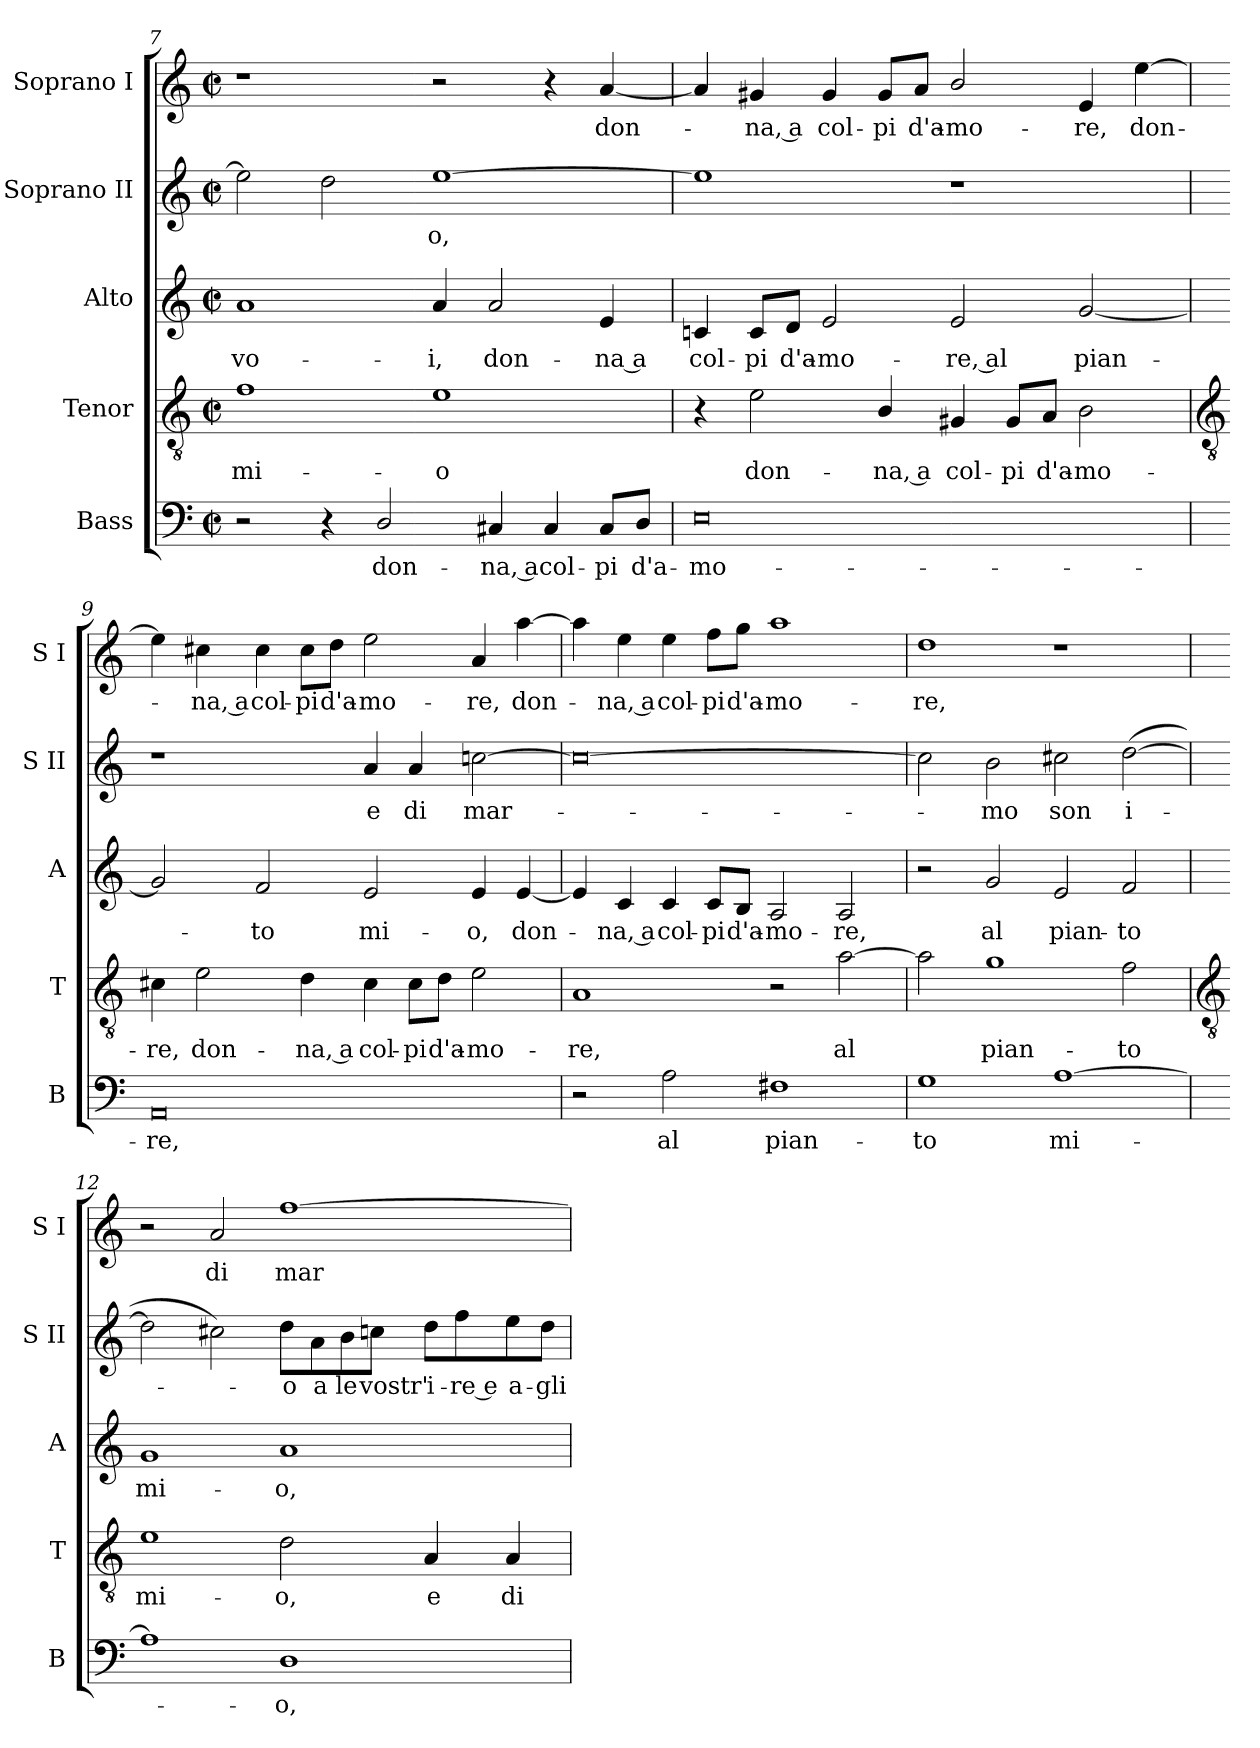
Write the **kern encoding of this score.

**kern	**text	**kern	**text	**kern	**text	**kern	**text	**kern	**text
*part5	*part5	*part4	*part4	*part3	*part3	*part2	*part2	*part1	*part1
*staff5	*staff5	*staff4	*staff4	*staff3	*staff3	*staff2	*staff2	*staff1	*staff1
*I"Bass	*	*I"Tenor	*	*I"Alto	*	*I"Soprano II	*	*I"Soprano I	*
*I'B	*	*I'T	*	*I'A	*	*I'S II	*	*I'S I	*
!!LO:LB:g=z
*clefF4	*	*clefGv2	*	*clefG2	*	*clefG2	*	*clefG2	*
*k[]	*	*k[]	*	*k[]	*	*k[]	*	*k[]	*
*C:	*	*C:	*	*C:	*	*C:	*	*C:	*
*M4/2	*	*M4/2	*	*M4/2	*	*M4/2	*	*M4/2	*
*met(c|)	*	*met(c|)	*	*met(c|)	*	*met(c|)	*	*met(c|)	*
=7	=7	=7	=7	=7	=7	=7	=7	=7	=7
!	!	!	!LO:LY:b	!	!LO:LY:b	!	!	!	!
2r	.	1f	mi-	1a	vo-	2ee]	.	1r	.
4r	.	.	.	.	.	2dd	.	.	.
!	!LO:LY:b	!	!	!	!	!	!	!	!
2D/	don-	.	.	.	.	.	.	.	.
!	!	!	!LO:LY:b	!	!LO:LY:b	!	!LO:LY:b	!	!
.	.	1e	-o	4a	-i,	[1ee	o,	2r	.
!	!LO:LY:b	!	!	!	!LO:LY:b	!	!	!	!
4C#X	-na, a	.	.	2a	don-	.	.	.	.
!	!LO:LY:b	!	!	!	!	!	!	!	!
4C#	col-	.	.	.	.	.	.	4r	.
!	!LO:LY:b	!	!	!	!LO:LY:b	!	!	!	!LO:LY:b
8C#/L	-pi	.	.	4e	-na a	.	.	[4a	don-
!	!LO:LY:b	!	!	!	!	!	!	!	!
8D/J	d'a-	.	.	.	.	.	.	.	.
=8	=8	=8	=8	=8	=8	=8	=8	=8	=8
!	!LO:LY:b	!	!	!	!LO:LY:b	!	!	!	!
0E	-mo-	4r	.	4cn	col-	1ee]	.	4a]	.
!	!	!	!LO:LY:b	!	!LO:LY:b	!	!	!	!LO:LY:b
.	.	2e	don-	8c/L	-pi	.	.	4g#X	na, a
!	!	!	!	!	!LO:LY:b	!	!	!	!
.	.	.	.	8d/J	d'a-	.	.	.	.
!	!	!	!	!	!LO:LY:b	!	!	!	!LO:LY:b
.	.	.	.	2e	-mo-	.	.	4g#	col-
!	!	!	!LO:LY:b	!	!	!	!	!	!LO:LY:b
.	.	4B/	-na, a	.	.	.	.	8g#/L	-pi
!	!	!	!	!	!	!	!	!	!LO:LY:b
.	.	.	.	.	.	.	.	8a/J	d'a-
!	!	!	!LO:LY:b	!	!LO:LY:b	!	!	!	!LO:LY:b
.	.	4G#X	col-	2e	-re, al	1r	.	2b/	-mo-
!	!	!	!LO:LY:b	!	!	!	!	!	!
.	.	8G#/L	-pi	.	.	.	.	.	.
!	!	!	!LO:LY:b	!	!	!	!	!	!
.	.	8A/J	d'a-	.	.	.	.	.	.
!	!	!	!LO:LY:b	!	!LO:LY:b	!	!	!	!LO:LY:b
.	.	2B	-mo-	[2g	pian-	.	.	4e	-re,
!	!	!	!	!	!	!	!	!	!LO:LY:b
.	.	.	.	.	.	.	.	[4ee	don-
!!LO:LB:g=z
=9	=9	=9	=9	=9	=9	=9	=9	=9	=9
*	*	*clefGv2	*	*	*	*	*	*	*
!	!LO:LY:b	!	!LO:LY:b	!	!	!	!	!	!
0AA	-re,	4c#X	-re,	2g]	.	1r	.	4ee]	.
!	!	!	!LO:LY:b	!	!	!	!	!	!LO:LY:b
.	.	2e	don-	.	.	.	.	4cc#X	na, a
!	!	!	!	!	!LO:LY:b	!	!	!	!LO:LY:b
.	.	.	.	2f	to	.	.	4cc#	col-
!	!	!	!LO:LY:b	!	!	!	!	!	!LO:LY:b
.	.	4d	-na, a	.	.	.	.	8cc#\L	-pi
!	!	!	!	!	!	!	!	!	!LO:LY:b
.	.	.	.	.	.	.	.	8dd\J	d'a-
!	!	!	!LO:LY:b	!	!LO:LY:b	!	!LO:LY:b	!	!LO:LY:b
.	.	4c#	col-	2e	mi-	4a	e	2ee	-mo-
!	!	!	!LO:LY:b	!	!	!	!LO:LY:b	!	!
.	.	8c#\L	-pi	.	.	4a	di	.	.
!	!	!	!LO:LY:b	!	!	!	!	!	!
.	.	8d\J	d'a-	.	.	.	.	.	.
!	!	!	!LO:LY:b	!	!LO:LY:b	!	!LO:LY:b	!	!LO:LY:b
.	.	2e	-mo-	4e	-o,	[2ccn	mar-	4a	-re,
!	!	!	!	!	!LO:LY:b	!	!	!	!LO:LY:b
.	.	.	.	[4e	don-	.	.	[4aa	don-
=10	=10	=10	=10	=10	=10	=10	=10	=10	=10
!	!	!	!LO:LY:b	!	!	!	!	!	!
2r	.	1A	-re,	4e]	.	0cc_	.	4aa]	.
!	!	!	!	!	!LO:LY:b	!	!	!	!LO:LY:b
.	.	.	.	4c	na, a	.	.	4ee	na, a
!	!LO:LY:b	!	!	!	!LO:LY:b	!	!	!	!LO:LY:b
2A	al	.	.	4c	col-	.	.	4ee	col-
!	!	!	!	!	!LO:LY:b	!	!	!	!LO:LY:b
.	.	.	.	8c/L	-pi	.	.	8ff\L	-pi
!	!	!	!	!	!LO:LY:b	!	!	!	!LO:LY:b
.	.	.	.	8B/J	d'a-	.	.	8gg\J	d'a-
!	!LO:LY:b	!	!	!	!LO:LY:b	!	!	!	!LO:LY:b
1F#X	pian-	2r	.	2A	-mo-	.	.	1aa	-mo-
!	!	!	!LO:LY:b	!	!LO:LY:b	!	!	!	!
.	.	[2a	al	2A	-re,	.	.	.	.
=11	=11	=11	=11	=11	=11	=11	=11	=11	=11
!	!LO:LY:b	!	!	!	!	!	!	!	!LO:LY:b
1G	-to	2a]	.	2r	.	2cc]	.	1dd	-re,
!	!	!	!LO:LY:b	!	!LO:LY:b	!	!LO:LY:b	!	!
.	.	1g	pian-	2g	al	2b	mo	.	.
!	!LO:LY:b	!	!	!	!LO:LY:b	!	!LO:LY:b	!	!
[1A	mi-	.	.	2e	pian-	2cc#X	son	1r	.
!	!	!	!LO:LY:b	!	!LO:LY:b	!	!LO:LY:b	!	!
.	.	2f	-to	2f	-to	(>[2dd	i-	.	.
!!LO:LB:g=z
=12	=12	=12	=12	=12	=12	=12	=12	=12	=12
*	*	*clefGv2	*	*	*	*	*	*	*
!	!	!	!LO:LY:b	!	!LO:LY:b	!	!	!	!
1A]	.	1e	mi-	1g	mi-	2dd]	.	2r	.
!	!	!	!	!	!	!	!	!	!LO:LY:b
.	.	.	.	.	.	2cc#X)	.	2a	di
!	!LO:LY:b	!	!LO:LY:b	!	!LO:LY:b	!	!LO:LY:b	!	!LO:LY:b
1D	o,	2d	-o,	1a	-o,	8dd\L	o	[1ff	mar-
!	!	!	!	!	!	!	!LO:LY:b	!	!
.	.	.	.	.	.	8a\	a	.	.
!	!	!	!	!	!	!	!LO:LY:b	!	!
.	.	.	.	.	.	8b\	le	.	.
!	!	!	!	!	!	!	!LO:LY:b	!	!
.	.	.	.	.	.	8ccn\J	vostr'	.	.
!	!	!	!LO:LY:b	!	!	!	!LO:LY:b	!	!
.	.	4A	e	.	.	8dd\L	i-	.	.
!	!	!	!	!	!	!	!LO:LY:b	!	!
.	.	.	.	.	.	8ff\	-re e	.	.
!	!	!	!LO:LY:b	!	!	!	!LO:LY:b	!	!
.	.	4A	di	.	.	8ee\	a-	.	.
!	!	!	!	!	!	!	!LO:LY:b	!	!
.	.	.	.	.	.	8dd\J	-gli	.	.
=	=	=	=	=	=	=	=	=	=
*-	*-	*-	*-	*-	*-	*-	*-	*-	*-
